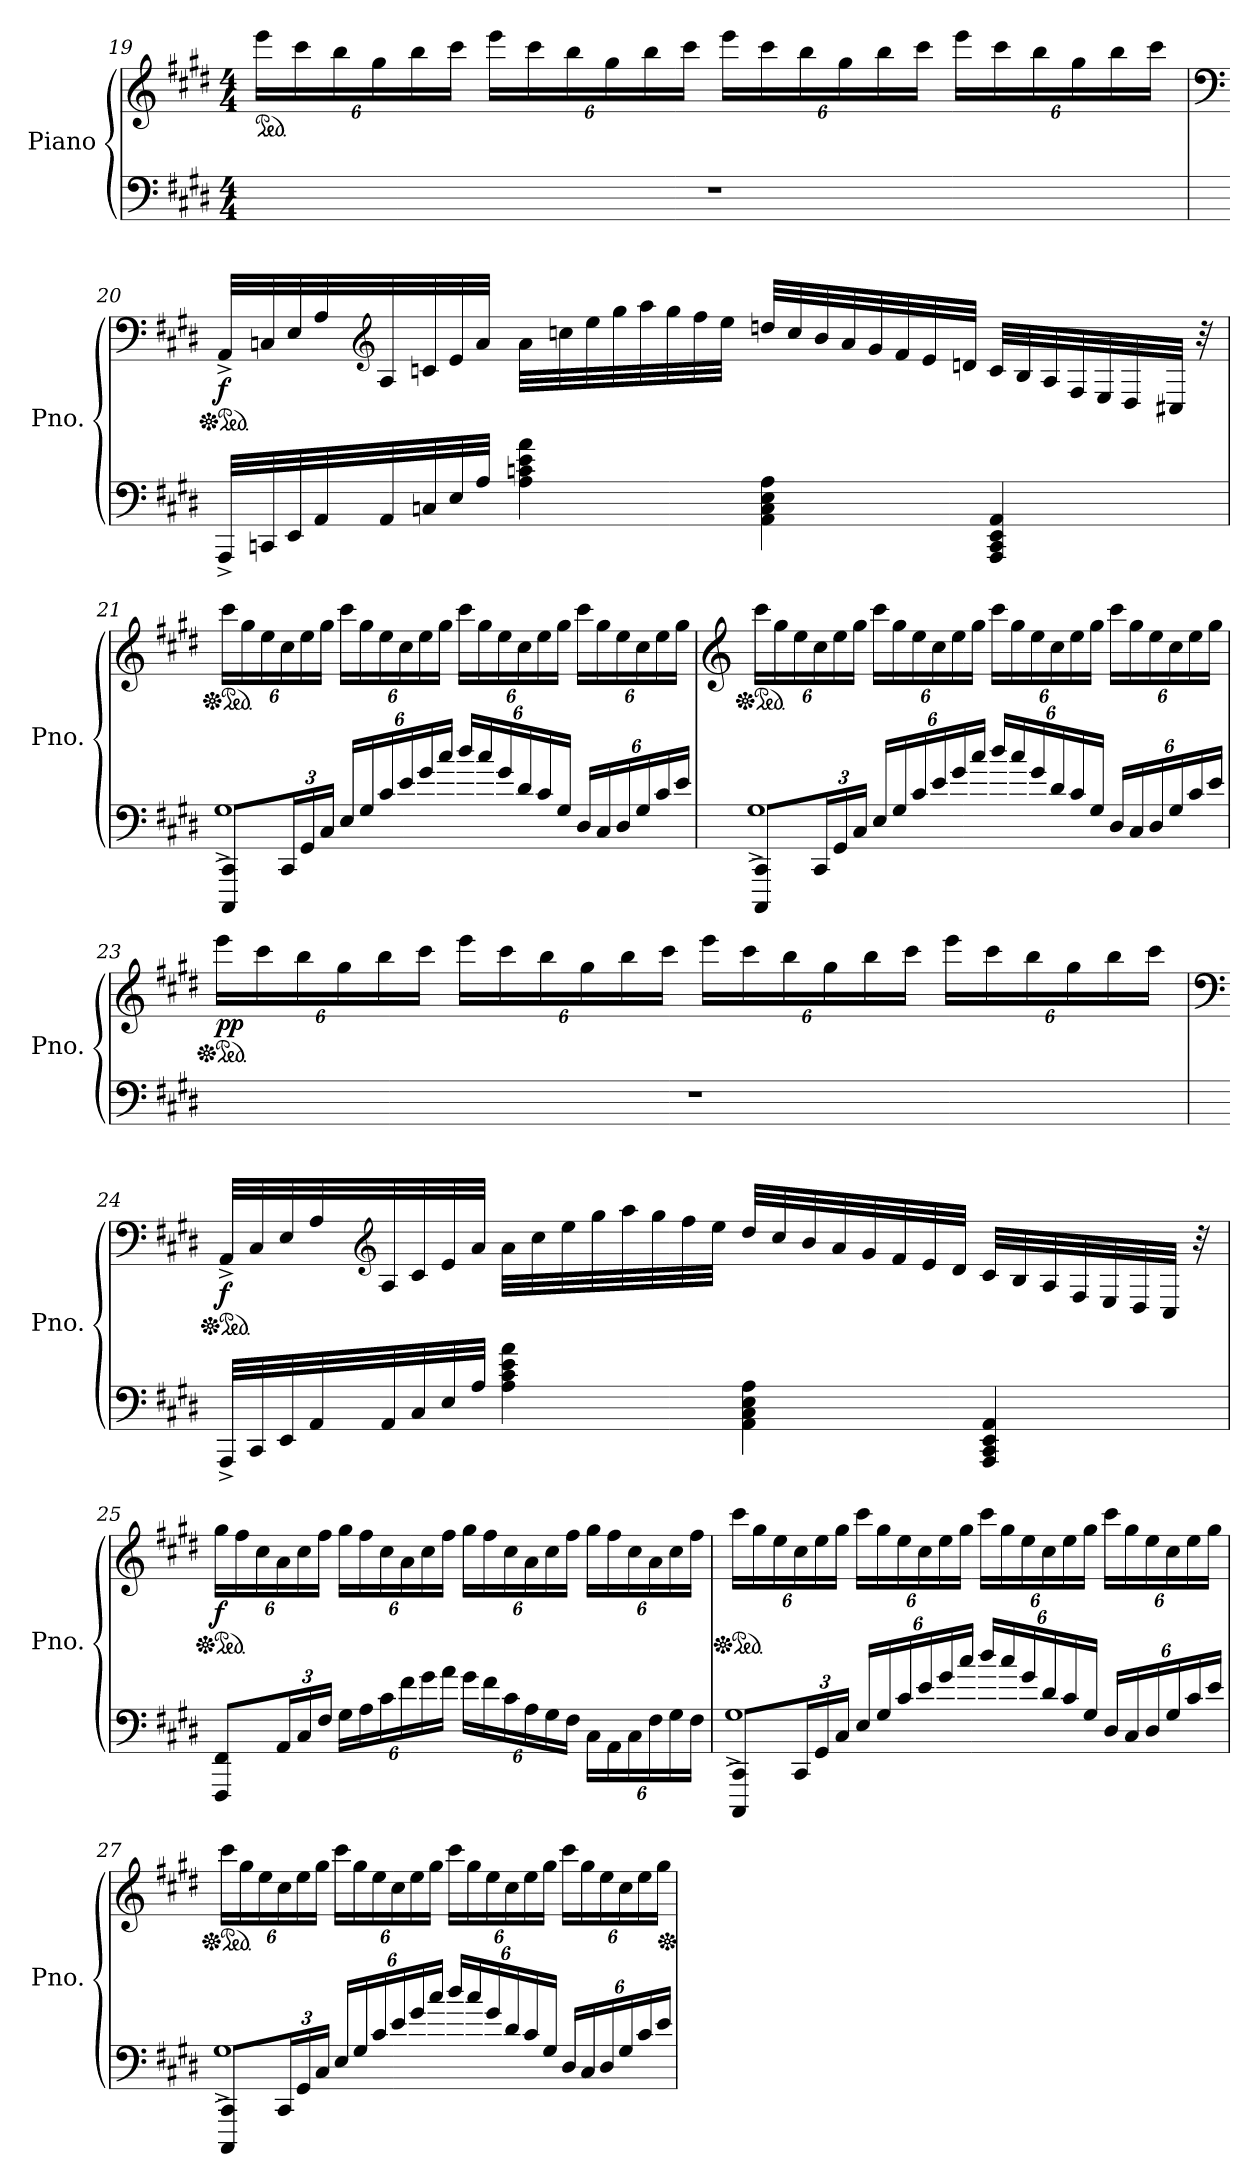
**kern	**kern	**dynam
*part1	*part1	*part1
*staff2	*staff1	*staff1/2
*I"Piano	*	*
*I'Pno.	*	*
!!LO:PB:g=z
*clefF4	*clefG2	*
*k[f#c#g#d#]	*k[f#c#g#d#]	*
*M4/4	*M4/4	*
*	*ped	*
*	*Xbrackettup	*
=19	=19	=19
1r	24eee\LL	.
.	24ccc#\	.
.	24bb\	.
.	24gg#\	.
.	24bb\	.
.	24ccc#\JJ	.
.	24eee\LL	.
.	24ccc#\	.
.	24bb\	.
.	24gg#\	.
.	24bb\	.
.	24ccc#\JJ	.
.	24eee\LL	.
.	24ccc#\	.
.	24bb\	.
.	24gg#\	.
.	24bb\	.
.	24ccc#\JJ	.
.	24eee\LL	.
.	24ccc#\	.
.	24bb\	.
.	24gg#\	.
.	24bb\	.
.	24ccc#\JJ	.
!!LO:LB:g=z
=20	=20	=20
*	*clefF4	*
*	*Xped	*
*	*ped	*
!	!	!LO:DY:b
32AAA^/LLL	32AA^/LLL	f
32CCn/	32Cn/	.
32EE/	32E/	.
32AA/	32A/	.
*	*clefG2	*
32AA/	32A/	.
32Cn/	32cn/	.
32E/	32e/	.
32A/JJJ	32a/JJJ	.
4A\ 4cn\ 4e\ 4a\	32a\LLL	.
.	32ccn\	.
.	32ee\	.
.	32gg#\	.
.	32aa\	.
.	32gg#\	.
.	32ff#\	.
.	32ee\JJJ	.
4AA\ 4C\ 4E\ 4A\	32ddn/LLL	.
.	32cc/	.
.	32b/	.
.	32a/	.
.	32g#/	.
.	32f#/	.
.	32e/	.
.	32dn/JJJ	.
4AAA/ 4CC/ 4EE/ 4AA/	32c/LLL	.
.	32B/	.
.	32A/	.
.	32F#/	.
.	32E/	.
.	32D#/	.
.	32C#X/JJJ	.
.	32r	.
!!LO:LB:g=z
=21	=21	=21
*^	*	*
*	*	*Xped	*
*	*	*ped	*
8CCC#/ 8CC#/L	1G#^	24ccc#\LL	.
.	.	24gg#\	.
.	.	24ee\	.
*Xbrackettup	*	*	*
24CC#/L	.	24cc#\	.
24GG#/	.	24ee\	.
24C#/JJ	.	24gg#\JJ	.
24E/LL	.	24ccc#\LL	.
24G#/	.	24gg#\	.
24c#/	.	24ee\	.
24e/	.	24cc#\	.
24g#/	.	24ee\	.
24cc#/JJ	.	24gg#\JJ	.
24dd#/LL	.	24ccc#\LL	.
24cc#/	.	24gg#\	.
24g#/	.	24ee\	.
24d#/	.	24cc#\	.
24c#/	.	24ee\	.
24G#/JJ	.	24gg#\JJ	.
24D#/LL	.	24ccc#\LL	.
24C#/	.	24gg#\	.
24D#/	.	24ee\	.
24G#/	.	24cc#\	.
24c#/	.	24ee\	.
24e/JJ	.	24gg#\JJ	.
!!LO:LB:g=z
=22	=22	=22	=22
*	*	*clefG2	*
*	*	*Xped	*
*	*	*ped	*
8CCC#/ 8CC#/L	1G#^	24ccc#\LL	.
.	.	24gg#\	.
.	.	24ee\	.
24CC#/L	.	24cc#\	.
24GG#/	.	24ee\	.
24C#/JJ	.	24gg#\JJ	.
24E/LL	.	24ccc#\LL	.
24G#/	.	24gg#\	.
24c#/	.	24ee\	.
24e/	.	24cc#\	.
24g#/	.	24ee\	.
24cc#/JJ	.	24gg#\JJ	.
24dd#/LL	.	24ccc#\LL	.
24cc#/	.	24gg#\	.
24g#/	.	24ee\	.
24d#/	.	24cc#\	.
24c#/	.	24ee\	.
24G#/JJ	.	24gg#\JJ	.
24D#/LL	.	24ccc#\LL	.
24C#/	.	24gg#\	.
24D#/	.	24ee\	.
24G#/	.	24cc#\	.
24c#/	.	24ee\	.
24e/JJ	.	24gg#\JJ	.
*v	*v	*	*
!!LO:PB:g=z
=23	=23	=23
*	*Xped	*
*	*ped	*
!	!	!LO:DY:b
1r	24eee\LL	pp
.	24ccc#\	.
.	24bb\	.
.	24gg#\	.
.	24bb\	.
.	24ccc#\JJ	.
.	24eee\LL	.
.	24ccc#\	.
.	24bb\	.
.	24gg#\	.
.	24bb\	.
.	24ccc#\JJ	.
.	24eee\LL	.
.	24ccc#\	.
.	24bb\	.
.	24gg#\	.
.	24bb\	.
.	24ccc#\JJ	.
.	24eee\LL	.
.	24ccc#\	.
.	24bb\	.
.	24gg#\	.
.	24bb\	.
.	24ccc#\JJ	.
!!LO:LB:g=z
=24	=24	=24
*	*clefF4	*
*	*Xped	*
*	*ped	*
!	!	!LO:DY:b
32AAA^/LLL	32AA^/LLL	f
32CC#/	32C#/	.
32EE/	32E/	.
32AA/	32A/	.
*	*clefG2	*
32AA/	32A/	.
32C#/	32c#/	.
32E/	32e/	.
32A/JJJ	32a/JJJ	.
4A\ 4c#\ 4e\ 4a\	32a\LLL	.
.	32cc#\	.
.	32ee\	.
.	32gg#\	.
.	32aa\	.
.	32gg#\	.
.	32ff#\	.
.	32ee\JJJ	.
4AA\ 4C#\ 4E\ 4A\	32dd#/LLL	.
.	32cc#/	.
.	32b/	.
.	32a/	.
.	32g#/	.
.	32f#/	.
.	32e/	.
.	32d#/JJJ	.
4AAA/ 4CC#/ 4EE/ 4AA/	32c#/LLL	.
.	32B/	.
.	32A/	.
.	32F#/	.
.	32E/	.
.	32D#/	.
.	32C#/JJJ	.
.	32r	.
!!LO:LB:g=z
=25	=25	=25
*	*Xped	*
*	*ped	*
!	!	!LO:DY:b
8FFF#/ 8FF#/L	24gg#\LL	f
.	24ff#\	.
.	24cc#\	.
24AA/L	24a\	.
24C#/	24cc#\	.
24F#/JJ	24ff#\JJ	.
24G#\LL	24gg#\LL	.
24A\	24ff#\	.
24c#\	24cc#\	.
24f#\	24a\	.
24g#\	24cc#\	.
24a\JJ	24ff#\JJ	.
24g#\LL	24gg#\LL	.
24f#\	24ff#\	.
24c#\	24cc#\	.
24A\	24a\	.
24G#\	24cc#\	.
24F#\JJ	24ff#\JJ	.
24C#\LL	24gg#\LL	.
24AA\	24ff#\	.
24C#\	24cc#\	.
24F#\	24a\	.
24G#\	24cc#\	.
24F#\JJ	24ff#\JJ	.
!!LO:LB:g=z
=26	=26	=26
*^	*	*
*	*	*Xped	*
*	*	*ped	*
8CCC#/ 8CC#/L	1G#^	24ccc#\LL	.
.	.	24gg#\	.
.	.	24ee\	.
24CC#/L	.	24cc#\	.
24GG#/	.	24ee\	.
24C#/JJ	.	24gg#\JJ	.
24E/LL	.	24ccc#\LL	.
24G#/	.	24gg#\	.
24c#/	.	24ee\	.
24e/	.	24cc#\	.
24g#/	.	24ee\	.
24cc#/JJ	.	24gg#\JJ	.
24dd#/LL	.	24ccc#\LL	.
24cc#/	.	24gg#\	.
24g#/	.	24ee\	.
24d#/	.	24cc#\	.
24c#/	.	24ee\	.
24G#/JJ	.	24gg#\JJ	.
24D#/LL	.	24ccc#\LL	.
24C#/	.	24gg#\	.
24D#/	.	24ee\	.
24G#/	.	24cc#\	.
24c#/	.	24ee\	.
24e/JJ	.	24gg#\JJ	.
!!LO:PB:g=z
=27	=27	=27	=27
*	*	*Xped	*
*	*	*ped	*
8CCC#/ 8CC#/L	1G#^	24ccc#\LL	.
.	.	24gg#\	.
.	.	24ee\	.
24CC#/L	.	24cc#\	.
24GG#/	.	24ee\	.
24C#/JJ	.	24gg#\JJ	.
24E/LL	.	24ccc#\LL	.
24G#/	.	24gg#\	.
24c#/	.	24ee\	.
24e/	.	24cc#\	.
24g#/	.	24ee\	.
24cc#/JJ	.	24gg#\JJ	.
24dd#/LL	.	24ccc#\LL	.
24cc#/	.	24gg#\	.
24g#/	.	24ee\	.
24d#/	.	24cc#\	.
24c#/	.	24ee\	.
24G#/JJ	.	24gg#\JJ	.
24D#/LL	.	24ccc#\LL	.
24C#/	.	24gg#\	.
24D#/	.	24ee\	.
24G#/	.	24cc#\	.
24c#/	.	24ee\	.
24e/JJ	.	24gg#\JJ	.
*v	*v	*	*
*	*Xped	*
=	=	=
*-	*-	*-
